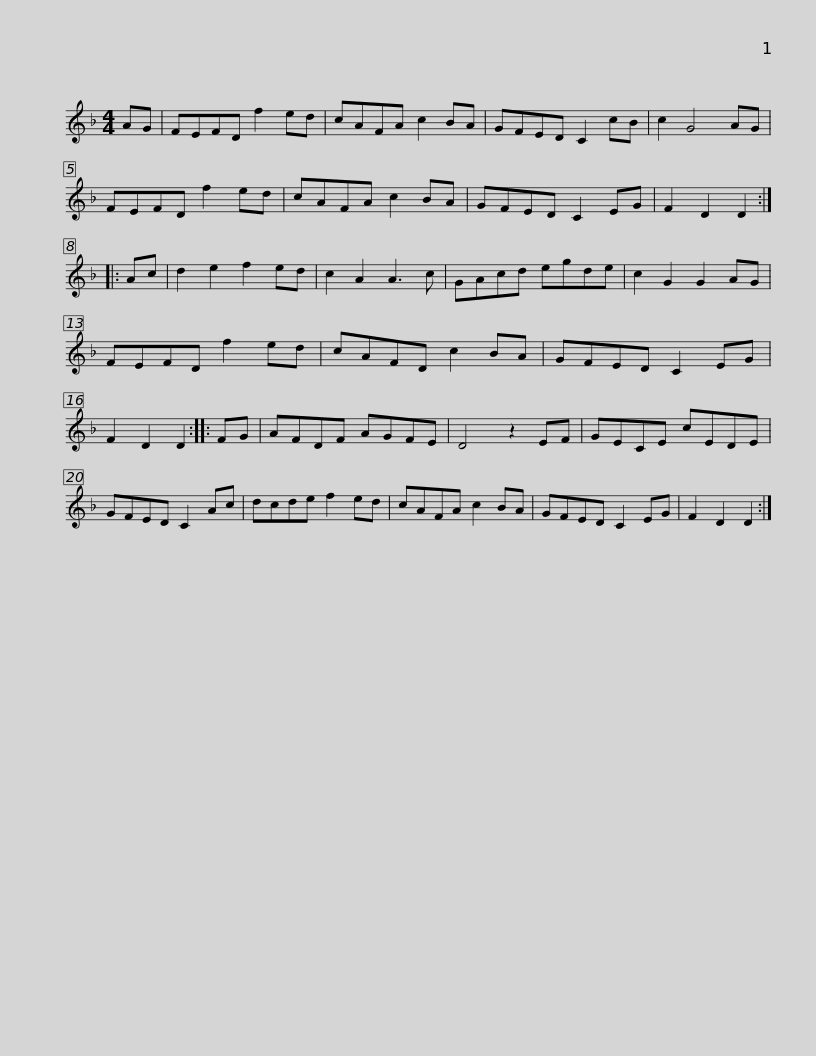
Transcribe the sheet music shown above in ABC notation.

X:1
L:1/8
M:4/4
I:linebreak $
K:Dmin
V:1 treble
V:1
 AG | FEFD f2 ed | cAFA c2 BA | GFED C2 cB | c2 G4 AG | %5
 FEFD f2 ed | cAFA c2 BA |$ GFED C2 EG | F2 D2 D2 :: Ac | %10
 d2 e2 f2 ed | c2 A2 A3 c | GAcd egde | c2 G2 G2 AG | FEFD f2 ed |$ %15
 cAFD c2 BA | GFED C2 EG | F2 D2 D2 :: FG | AFDF AGFE | %20
 D4 z2 EF | GECE cEDE |$ GFED C2 Ac | dcde f2 ed | cAFA c2 BA | %25
 GFED C2 EG | F2 D2 D2 :| %27
